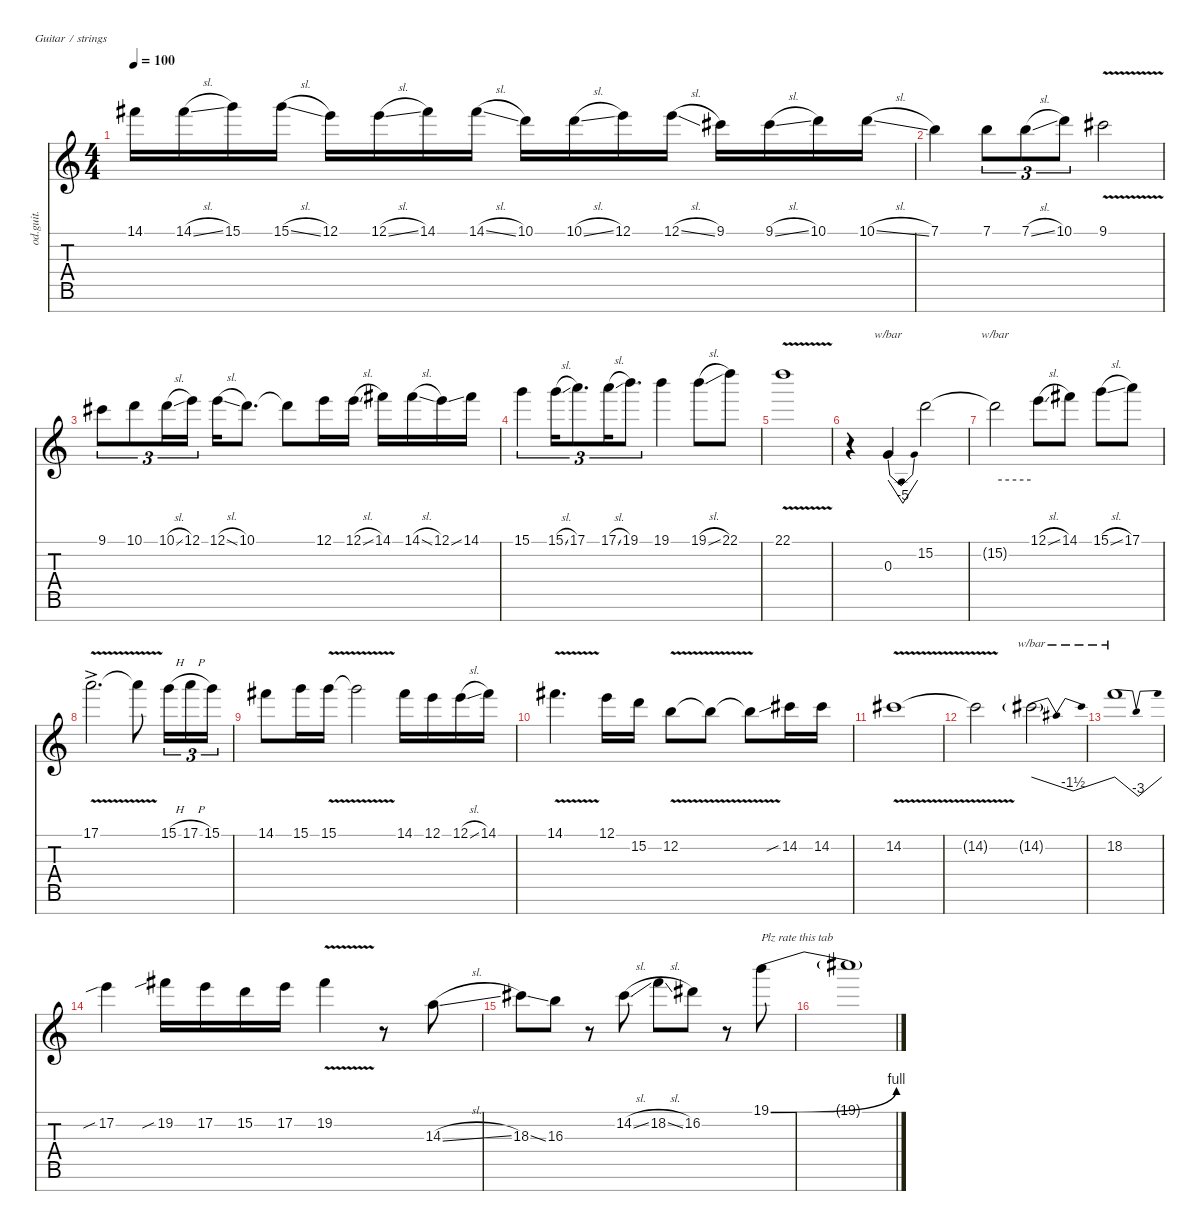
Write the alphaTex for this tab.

\defaultSystemsLayout 4
\hideDynamics
\bracketExtendMode nobrackets
\otherSystemsTrackNameOrientation horizontal
\track ("Vai" "od.guit.") {instrument overdrivenguitar}
\staff {score tabs}
\tuning (E4 B3 G3 D3 A2 E2 B1)
\ts (4 4)
\tempo 100
\clef g2
\ks c
14.1{acc #}.16{dy f beam Down} 14.1{sl acc #}.16{beam Down} 15.1.16{beam Down} 15.1{sl}.16{beam Down} 12.1.16{beam Down} 12.1{sl}.16{beam Down} 14.1{acc #}.16{beam Down} 14.1{sl acc #}.16{beam Down} 10.1.16{beam Down} 10.1{sl}.16{beam Down} 12.1.16{beam Down} 12.1{sl}.16{beam Down} 9.1{acc #}.16{beam Down} 9.1{sl acc #}.16{beam Down} 10.1.16{beam Down} 10.1{sl}.16{beam Down} |
7.1.4{beam Down} 7.1.8{tu (3 2) beam Down} 7.1{sl}.8{tu (3 2) beam Down} 10.1.8{tu (3 2) beam Down} 9.1{v acc #}.2{beam Down} |
9.1{acc #}.8{tu (3 2) beam Down} 10.1.8{tu (3 2) beam Down} 10.1{sl}.16{tu (3 2) beam Down} 12.1.16{tu (3 2) beam Down} 12.1{sl}.16{beam Down} 10.1.8{d beam Down} 10.1{t}.8{beam Down} 12.1.16{beam Down} 12.1{sl}.16{beam Down} 14.1{acc #}.16{beam Down} 14.1{sl acc #}.16{beam Down} 12.1{ss}.16{beam Down} 14.1{acc #}.16{beam Down} |
15.1.4{tu (3 2) beam Down} 15.1{sl}.16{tu (3 2) beam Down} 17.1.8{d tu (3 2) beam Down} 17.1{sl}.16{tu (3 2) beam Down} 19.1.8{d tu (3 2) beam Down} 19.1.4{beam Down} 19.1{sl}.8{beam Down} 22.1.8{beam Down} |
22.1{v}.1{beam Down} |
r.4{beam Down} 0.3.4{tbe (dip default 0 0 30 -20 60 0) beam Up} 15.2.2{beam Down} |
15.2{t}.2{tbe (hold default 0 0 60 0) beam Down} 12.1{sl}.8{beam Down} 14.1{acc #}.8{beam Down} 15.1{sl}.8{beam Down} 17.1.8{beam Down} |
17.1{v ac}.2{d dy ff beam Down} 17.1{v t}.8{dy f beam Down} 15.1{h}.16{tu (3 2) beam Down} 17.1{h}.16{tu (3 2) beam Down} 15.1.16{tu (3 2) beam Down} |
14.1{acc #}.8{beam Down} 15.1.16{beam Down} 15.1{v}.16{beam Down} 15.1{v t}.2{beam Down} 14.1{acc #}.16{beam Down} 12.1.16{beam Down} 12.1{sl}.16{beam Down} 14.1{acc #}.16{beam Down} |
14.1{v acc #}.4{d beam Down} 12.1.16{beam Down} 15.2.16{beam Down} 12.2{v}.8{beam Down} 12.2{v t}.8{beam Down} 12.2{v t}.8{beam Down} 14.2{sib acc #}.16{beam Down} 14.2{acc #}.16{beam Down} |
14.2{v acc #}.1{beam Down} |
14.2{v t acc #}.2{beam Down} 14.2{g acc #}.2{tbe (dip default 0 0 30 -6 60 0) dy mf beam Down} |
18.2.1{tbe (dip default 0 0 30 -12 60 0) dy f beam Down} |
17.2{sib}.4{beam Down} 19.2{sib acc #}.16{beam Down} 17.2.16{beam Down} 15.2.16{beam Down} 17.2.16{beam Down} 19.2{v acc #}.4{beam Down} r.8{beam Down} 14.3{sl}.8{beam Down} |
18.3{ss acc #}.8{beam Down} 16.3.8{beam Down} r.8{beam Down} 14.2{sl acc #}.8{beam Down} 18.2{sl}.8{beam Down} 16.2{acc #}.8{beam Down} r.8{beam Down} 19.1{be (bend 0 0 60 4)}.8{txt "Plz rate this tab" beam Down} |
19.1{t}.1{beam Down}
